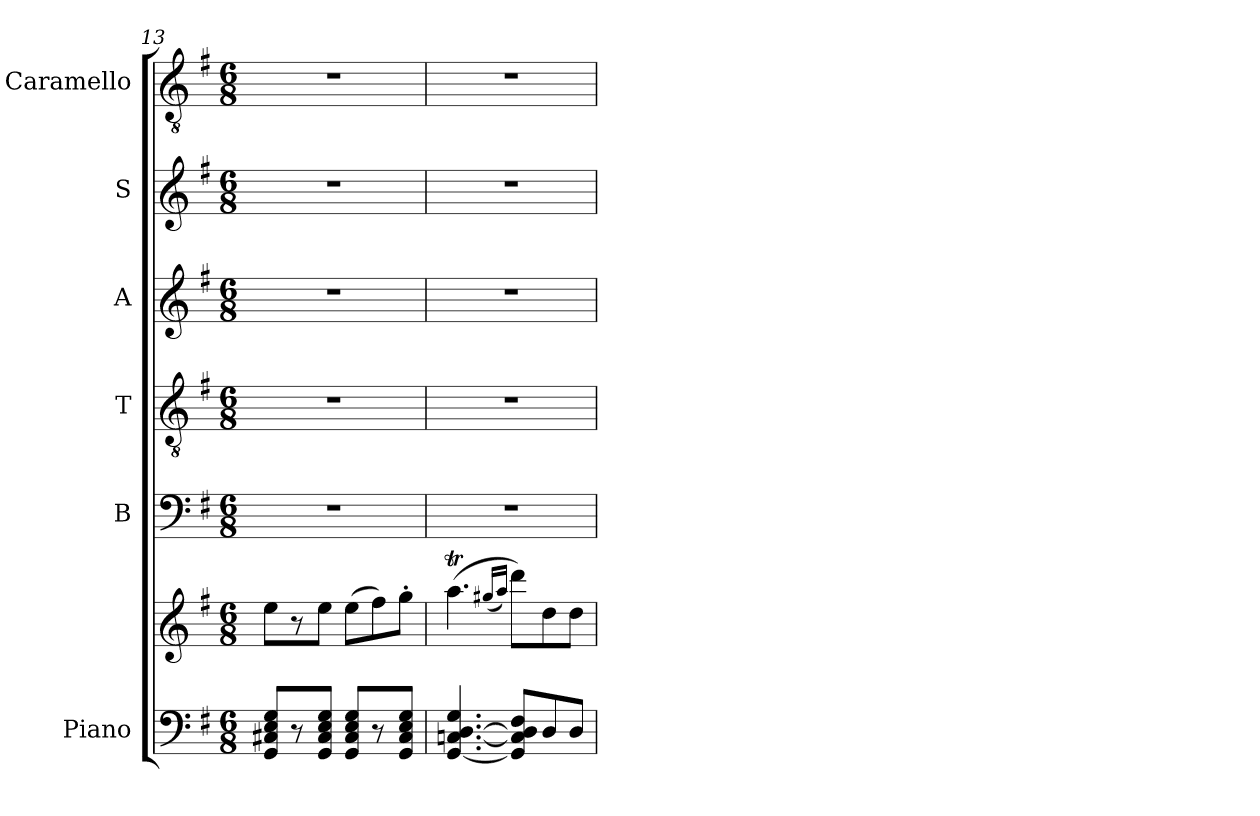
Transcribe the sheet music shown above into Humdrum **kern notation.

**kern	**kern	**kern	**kern	**kern	**kern	**kern
*part6	*part6	*part5	*part4	*part3	*part2	*part1
*staff7	*staff6	*staff5	*staff4	*staff3	*staff2	*staff1
*I"Piano	*	*I"B	*I"T	*I"A	*I"S	*I"Caramello
*I'Pno	*	*I'B	*I'T	*I'A	*I'S	*
*clefF4	*clefG2	*clefF4	*clefGv2	*clefG2	*clefG2	*clefGv2
*k[f#]	*k[f#]	*k[f#]	*k[f#]	*k[f#]	*k[f#]	*k[f#]
*M6/8	*M6/8	*M6/8	*M6/8	*M6/8	*M6/8	*M6/8
=13	=13	=13	=13	=13	=13	=13
8GG/ 8C#X/ 8E/ 8G/L	8ee\L	2.r	2.r	2.r	2.r	2.r
8r	8r	.	.	.	.	.
8GG/ 8C#/ 8E/ 8G/J	8ee\J	.	.	.	.	.
8GG/ 8C#/ 8E/ 8G/L	(>8ee\L	.	.	.	.	.
8r	8ff#\)	.	.	.	.	.
8GG/ 8C#/ 8E/ 8G/J	8gg'\J	.	.	.	.	.
!!LO:LB:g=z
=14	=14	=14	=14	=14	=14	=14
[4.GG/ [4.Cn/ [4.D/ 4.G/	(>4.aaT\	2.r	2.r	2.r	2.r	2.r
.	(<16qgg#X/LL	.	.	.	.	.
.	16qaa/JJ)	.	.	.	.	.
8GG/] 8C/] 8D/] 8F#/L	8ddd\L)	.	.	.	.	.
8D/	8dd\	.	.	.	.	.
8D/J	8dd\J	.	.	.	.	.
=	=	=	=	=	=	=
*-	*-	*-	*-	*-	*-	*-
